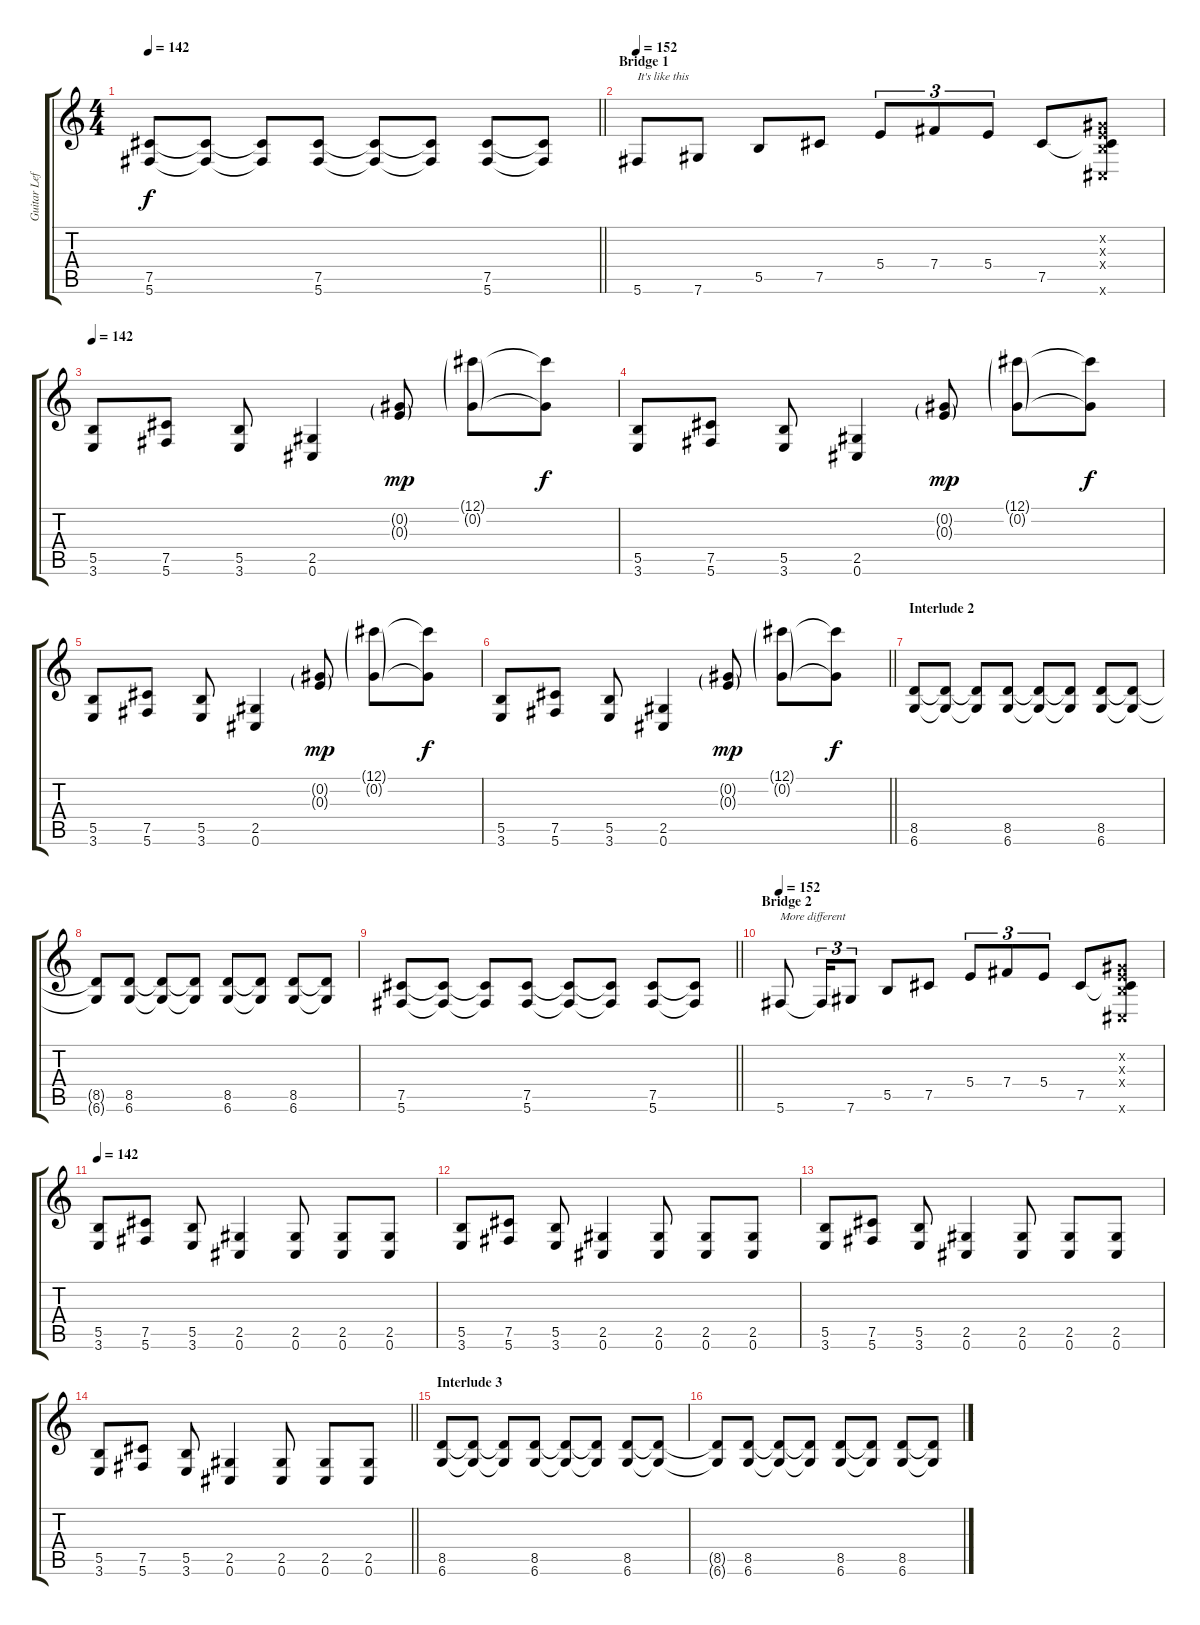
\track ("Guitar Left" "Guitar Lef") {instrument distortionguitar}
\staff {score tabs}
\tuning (Db4 Ab3 E3 B2 Gb2 Db2) {hide}
\ts (4 4)
\tempo 142
\clef g2
\barLineRight lightlight
\ks c
(7.5 5.6).8{dy f} (7.5{t} 5.6{t}).8 (7.5{t} 5.6{t}).8 (7.5 5.6).8 (7.5{t} 5.6{t}).8 (7.5{t} 5.6{t}).8 (7.5 5.6).8 (7.5{t} 5.6{t}).8 |
\section ("" "Bridge 1")
\tempo 152
5.6.8{txt "It's like this"} 7.6.8 5.5.8 7.5.8 5.4.8{tu (3 2)} 7.4.8{tu (3 2)} 5.4.8{tu (3 2)} 7.5.8 (0.2{x} 0.3{x} 0.4{x} 7.5{t} 0.6{x}).8 |
\tempo 142
(5.5 3.6).8 (7.5 5.6).8 (5.5 3.6).8 (2.5 0.6).4 (0.2{g} 0.3{g}).8{dy mp} (12.1{g} 0.2{g}).8 (12.1{t} 0.2{t}).8{dy f} |
(5.5 3.6).8 (7.5 5.6).8 (5.5 3.6).8 (2.5 0.6).4 (0.2{g} 0.3{g}).8{dy mp} (12.1{g} 0.2{g}).8 (12.1{t} 0.2{t}).8{dy f} |
(5.5 3.6).8 (7.5 5.6).8 (5.5 3.6).8 (2.5 0.6).4 (0.2{g} 0.3{g}).8{dy mp} (12.1{g} 0.2{g}).8 (12.1{t} 0.2{t}).8{dy f} |
\barLineRight lightlight
(5.5 3.6).8 (7.5 5.6).8 (5.5 3.6).8 (2.5 0.6).4 (0.2{g} 0.3{g}).8{dy mp} (12.1{g} 0.2{g}).8 (12.1{t} 0.2{t}).8{dy f} |
\section ("" "Interlude 2")
(8.5 6.6).8 (8.5{t} 6.6{t}).8 (8.5{t} 6.6{t}).8 (8.5 6.6).8 (8.5{t} 6.6{t}).8 (8.5{t} 6.6{t}).8 (8.5 6.6).8 (8.5{t} 6.6{t}).8 |
(8.5{t} 6.6{t}).8 (8.5 6.6).8 (8.5{t} 6.6{t}).8 (8.5{t} 6.6{t}).8 (8.5 6.6).8 (8.5{t} 6.6{t}).8 (8.5 6.6).8 (8.5{t} 6.6{t}).8 |
\barLineRight lightlight
(7.5 5.6).8 (7.5{t} 5.6{t}).8 (7.5{t} 5.6{t}).8 (7.5 5.6).8 (7.5{t} 5.6{t}).8 (7.5{t} 5.6{t}).8 (7.5 5.6).8 (7.5{t} 5.6{t}).8 |
\section ("" "Bridge 2")
\tempo 152
5.6.8{txt "More different"} 5.6{t}.16{tu (3 2)} 7.6.8{tu (3 2)} 5.5.8 7.5.8 5.4.8{tu (3 2)} 7.4.8{tu (3 2)} 5.4.8{tu (3 2)} 7.5.8 (0.2{x} 0.3{x} 0.4{x} 7.5{t} 0.6{x}).8 |
\tempo 142
(5.5 3.6).8 (7.5 5.6).8 (5.5 3.6).8 (2.5 0.6).4 (2.5 0.6).8 (2.5 0.6).8 (2.5 0.6).8 |
(5.5 3.6).8 (7.5 5.6).8 (5.5 3.6).8 (2.5 0.6).4 (2.5 0.6).8 (2.5 0.6).8 (2.5 0.6).8 |
(5.5 3.6).8 (7.5 5.6).8 (5.5 3.6).8 (2.5 0.6).4 (2.5 0.6).8 (2.5 0.6).8 (2.5 0.6).8 |
\barLineRight lightlight
(5.5 3.6).8 (7.5 5.6).8 (5.5 3.6).8 (2.5 0.6).4 (2.5 0.6).8 (2.5 0.6).8 (2.5 0.6).8 |
\section ("" "Interlude 3")
(8.5 6.6).8 (8.5{t} 6.6{t}).8 (8.5{t} 6.6{t}).8 (8.5 6.6).8 (8.5{t} 6.6{t}).8 (8.5{t} 6.6{t}).8 (8.5 6.6).8 (8.5{t} 6.6{t}).8 |
(8.5{t} 6.6{t}).8 (8.5 6.6).8 (8.5{t} 6.6{t}).8 (8.5{t} 6.6{t}).8 (8.5 6.6).8 (8.5{t} 6.6{t}).8 (8.5 6.6).8 (8.5{t} 6.6{t}).8
